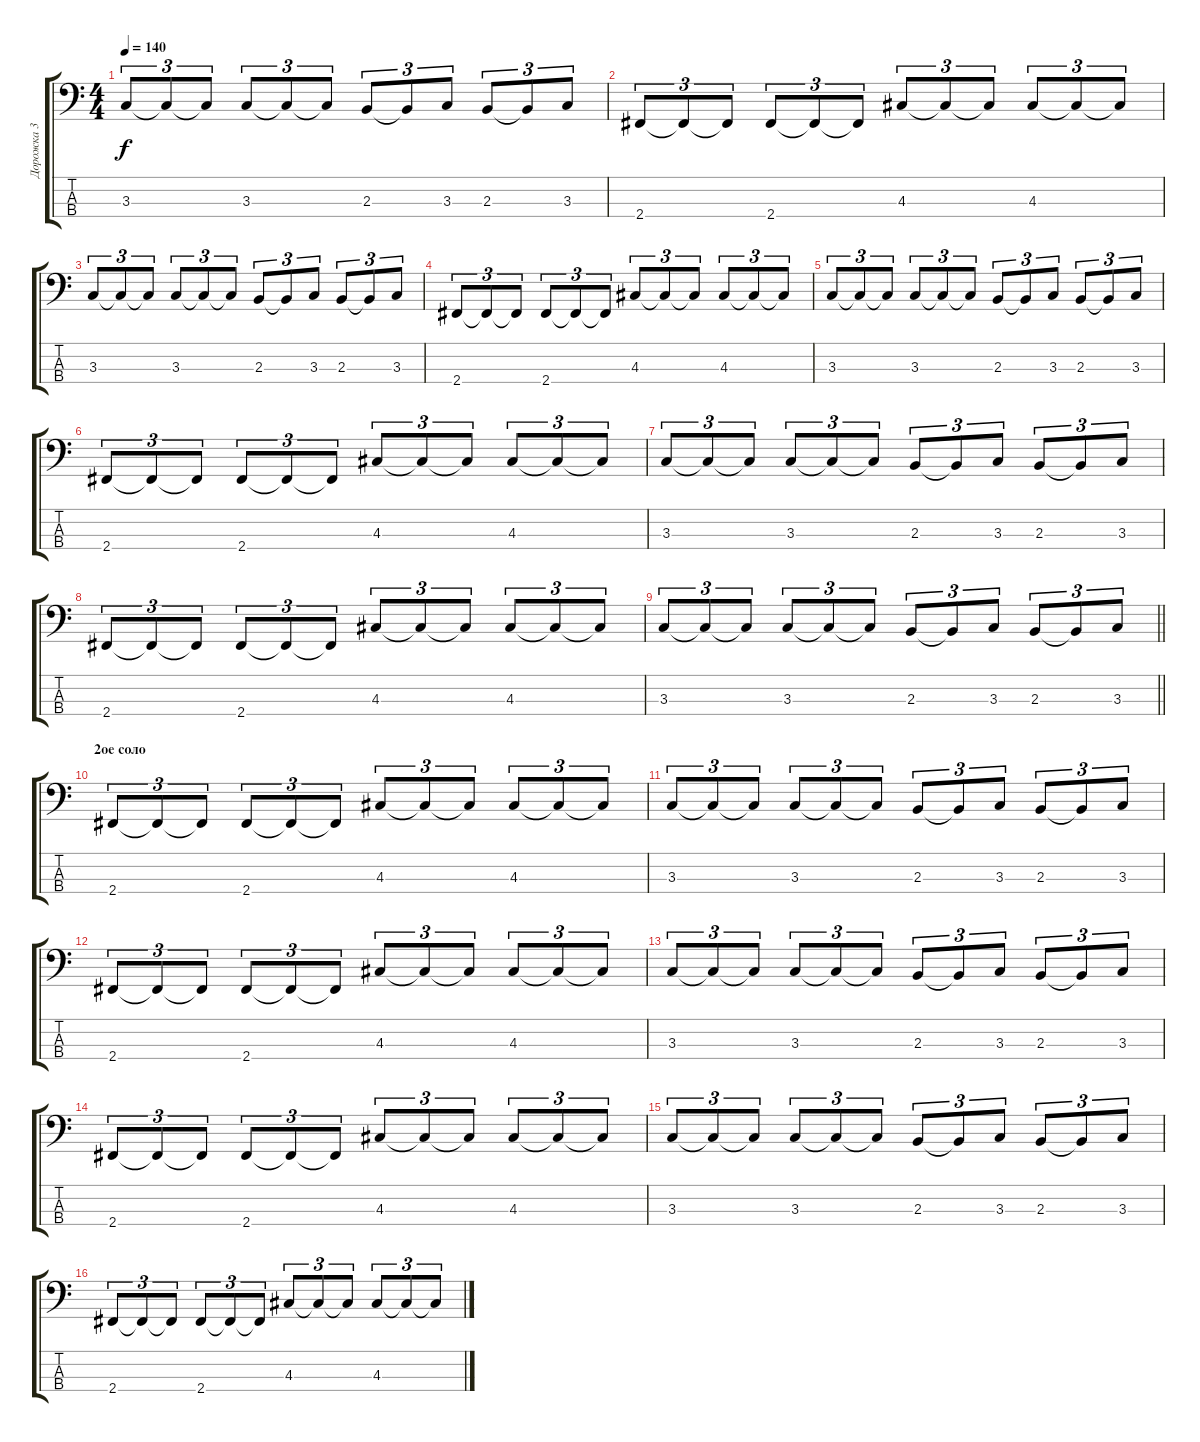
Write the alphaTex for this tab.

\track ("Дорожка 3" "Дорожка 3") {instrument electricbassfinger}
\staff {score tabs}
\tuning (G2 D2 A1 E1) {hide}
\ts (4 4)
\tempo 140
\clef f4
\ks c
3.3.8{tu (3 2) dy f} 3.3{t}.8{tu (3 2)} 3.3{t}.8{tu (3 2)} 3.3.8{tu (3 2)} 3.3{t}.8{tu (3 2)} 3.3{t}.8{tu (3 2)} 2.3.8{tu (3 2)} 2.3{t}.8{tu (3 2)} 3.3.8{tu (3 2)} 2.3.8{tu (3 2)} 2.3{t}.8{tu (3 2)} 3.3.8{tu (3 2)} |
2.4.8{tu (3 2)} 2.4{t}.8{tu (3 2)} 2.4{t}.8{tu (3 2)} 2.4.8{tu (3 2)} 2.4{t}.8{tu (3 2)} 2.4{t}.8{tu (3 2)} 4.3.8{tu (3 2)} 4.3{t}.8{tu (3 2)} 4.3{t}.8{tu (3 2)} 4.3.8{tu (3 2)} 4.3{t}.8{tu (3 2)} 4.3{t}.8{tu (3 2)} |
3.3.8{tu (3 2)} 3.3{t}.8{tu (3 2)} 3.3{t}.8{tu (3 2)} 3.3.8{tu (3 2)} 3.3{t}.8{tu (3 2)} 3.3{t}.8{tu (3 2)} 2.3.8{tu (3 2)} 2.3{t}.8{tu (3 2)} 3.3.8{tu (3 2)} 2.3.8{tu (3 2)} 2.3{t}.8{tu (3 2)} 3.3.8{tu (3 2)} |
2.4.8{tu (3 2)} 2.4{t}.8{tu (3 2)} 2.4{t}.8{tu (3 2)} 2.4.8{tu (3 2)} 2.4{t}.8{tu (3 2)} 2.4{t}.8{tu (3 2)} 4.3.8{tu (3 2)} 4.3{t}.8{tu (3 2)} 4.3{t}.8{tu (3 2)} 4.3.8{tu (3 2)} 4.3{t}.8{tu (3 2)} 4.3{t}.8{tu (3 2)} |
3.3.8{tu (3 2)} 3.3{t}.8{tu (3 2)} 3.3{t}.8{tu (3 2)} 3.3.8{tu (3 2)} 3.3{t}.8{tu (3 2)} 3.3{t}.8{tu (3 2)} 2.3.8{tu (3 2)} 2.3{t}.8{tu (3 2)} 3.3.8{tu (3 2)} 2.3.8{tu (3 2)} 2.3{t}.8{tu (3 2)} 3.3.8{tu (3 2)} |
2.4.8{tu (3 2)} 2.4{t}.8{tu (3 2)} 2.4{t}.8{tu (3 2)} 2.4.8{tu (3 2)} 2.4{t}.8{tu (3 2)} 2.4{t}.8{tu (3 2)} 4.3.8{tu (3 2)} 4.3{t}.8{tu (3 2)} 4.3{t}.8{tu (3 2)} 4.3.8{tu (3 2)} 4.3{t}.8{tu (3 2)} 4.3{t}.8{tu (3 2)} |
3.3.8{tu (3 2)} 3.3{t}.8{tu (3 2)} 3.3{t}.8{tu (3 2)} 3.3.8{tu (3 2)} 3.3{t}.8{tu (3 2)} 3.3{t}.8{tu (3 2)} 2.3.8{tu (3 2)} 2.3{t}.8{tu (3 2)} 3.3.8{tu (3 2)} 2.3.8{tu (3 2)} 2.3{t}.8{tu (3 2)} 3.3.8{tu (3 2)} |
2.4.8{tu (3 2)} 2.4{t}.8{tu (3 2)} 2.4{t}.8{tu (3 2)} 2.4.8{tu (3 2)} 2.4{t}.8{tu (3 2)} 2.4{t}.8{tu (3 2)} 4.3.8{tu (3 2)} 4.3{t}.8{tu (3 2)} 4.3{t}.8{tu (3 2)} 4.3.8{tu (3 2)} 4.3{t}.8{tu (3 2)} 4.3{t}.8{tu (3 2)} |
\barLineRight lightlight
3.3.8{tu (3 2)} 3.3{t}.8{tu (3 2)} 3.3{t}.8{tu (3 2)} 3.3.8{tu (3 2)} 3.3{t}.8{tu (3 2)} 3.3{t}.8{tu (3 2)} 2.3.8{tu (3 2)} 2.3{t}.8{tu (3 2)} 3.3.8{tu (3 2)} 2.3.8{tu (3 2)} 2.3{t}.8{tu (3 2)} 3.3.8{tu (3 2)} |
\section ("" "2ое соло")
2.4.8{tu (3 2)} 2.4{t}.8{tu (3 2)} 2.4{t}.8{tu (3 2)} 2.4.8{tu (3 2)} 2.4{t}.8{tu (3 2)} 2.4{t}.8{tu (3 2)} 4.3.8{tu (3 2)} 4.3{t}.8{tu (3 2)} 4.3{t}.8{tu (3 2)} 4.3.8{tu (3 2)} 4.3{t}.8{tu (3 2)} 4.3{t}.8{tu (3 2)} |
3.3.8{tu (3 2)} 3.3{t}.8{tu (3 2)} 3.3{t}.8{tu (3 2)} 3.3.8{tu (3 2)} 3.3{t}.8{tu (3 2)} 3.3{t}.8{tu (3 2)} 2.3.8{tu (3 2)} 2.3{t}.8{tu (3 2)} 3.3.8{tu (3 2)} 2.3.8{tu (3 2)} 2.3{t}.8{tu (3 2)} 3.3.8{tu (3 2)} |
2.4.8{tu (3 2)} 2.4{t}.8{tu (3 2)} 2.4{t}.8{tu (3 2)} 2.4.8{tu (3 2)} 2.4{t}.8{tu (3 2)} 2.4{t}.8{tu (3 2)} 4.3.8{tu (3 2)} 4.3{t}.8{tu (3 2)} 4.3{t}.8{tu (3 2)} 4.3.8{tu (3 2)} 4.3{t}.8{tu (3 2)} 4.3{t}.8{tu (3 2)} |
3.3.8{tu (3 2)} 3.3{t}.8{tu (3 2)} 3.3{t}.8{tu (3 2)} 3.3.8{tu (3 2)} 3.3{t}.8{tu (3 2)} 3.3{t}.8{tu (3 2)} 2.3.8{tu (3 2)} 2.3{t}.8{tu (3 2)} 3.3.8{tu (3 2)} 2.3.8{tu (3 2)} 2.3{t}.8{tu (3 2)} 3.3.8{tu (3 2)} |
2.4.8{tu (3 2)} 2.4{t}.8{tu (3 2)} 2.4{t}.8{tu (3 2)} 2.4.8{tu (3 2)} 2.4{t}.8{tu (3 2)} 2.4{t}.8{tu (3 2)} 4.3.8{tu (3 2)} 4.3{t}.8{tu (3 2)} 4.3{t}.8{tu (3 2)} 4.3.8{tu (3 2)} 4.3{t}.8{tu (3 2)} 4.3{t}.8{tu (3 2)} |
3.3.8{tu (3 2)} 3.3{t}.8{tu (3 2)} 3.3{t}.8{tu (3 2)} 3.3.8{tu (3 2)} 3.3{t}.8{tu (3 2)} 3.3{t}.8{tu (3 2)} 2.3.8{tu (3 2)} 2.3{t}.8{tu (3 2)} 3.3.8{tu (3 2)} 2.3.8{tu (3 2)} 2.3{t}.8{tu (3 2)} 3.3.8{tu (3 2)} |
2.4.8{tu (3 2)} 2.4{t}.8{tu (3 2)} 2.4{t}.8{tu (3 2)} 2.4.8{tu (3 2)} 2.4{t}.8{tu (3 2)} 2.4{t}.8{tu (3 2)} 4.3.8{tu (3 2)} 4.3{t}.8{tu (3 2)} 4.3{t}.8{tu (3 2)} 4.3.8{tu (3 2)} 4.3{t}.8{tu (3 2)} 4.3{t}.8{tu (3 2)}
